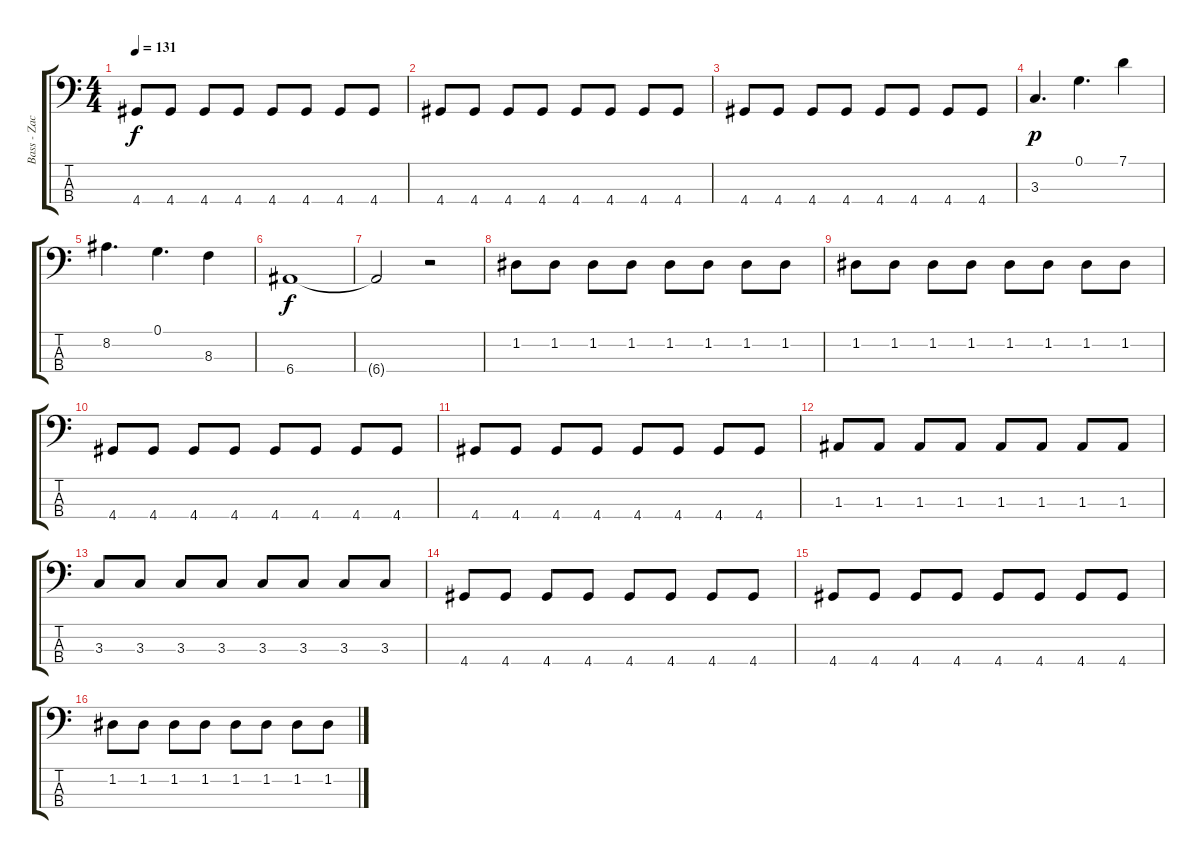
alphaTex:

\track ("Bass - Zack" "Bass - Zac") {instrument electricbassfinger}
\staff {score tabs}
\tuning (G2 D2 A1 E1) {hide}
\ts (4 4)
\tempo 131
\clef f4
\ks c
4.4.8{dy f} 4.4.8 4.4.8 4.4.8 4.4.8 4.4.8 4.4.8 4.4.8 |
4.4.8 4.4.8 4.4.8 4.4.8 4.4.8 4.4.8 4.4.8 4.4.8 |
4.4.8 4.4.8 4.4.8 4.4.8 4.4.8 4.4.8 4.4.8 4.4.8 |
3.3.4{d dy p instrument electricbassfinger} 0.1.4{d} 7.1.4 |
8.2.4{d} 0.1.4{d} 8.3.4 |
6.4.1{dy f instrument electricbassfinger} |
6.4{t}.2 r.2 |
1.2.8 1.2.8 1.2.8 1.2.8 1.2.8 1.2.8 1.2.8 1.2.8 |
1.2.8 1.2.8 1.2.8 1.2.8 1.2.8 1.2.8 1.2.8 1.2.8 |
4.4.8 4.4.8 4.4.8 4.4.8 4.4.8 4.4.8 4.4.8 4.4.8 |
4.4.8 4.4.8 4.4.8 4.4.8 4.4.8 4.4.8 4.4.8 4.4.8 |
1.3.8 1.3.8 1.3.8 1.3.8 1.3.8 1.3.8 1.3.8 1.3.8 |
3.3.8 3.3.8 3.3.8 3.3.8 3.3.8 3.3.8 3.3.8 3.3.8 |
4.4.8 4.4.8 4.4.8 4.4.8 4.4.8 4.4.8 4.4.8 4.4.8 |
4.4.8 4.4.8 4.4.8 4.4.8 4.4.8 4.4.8 4.4.8 4.4.8 |
1.2.8 1.2.8 1.2.8 1.2.8 1.2.8 1.2.8 1.2.8 1.2.8
